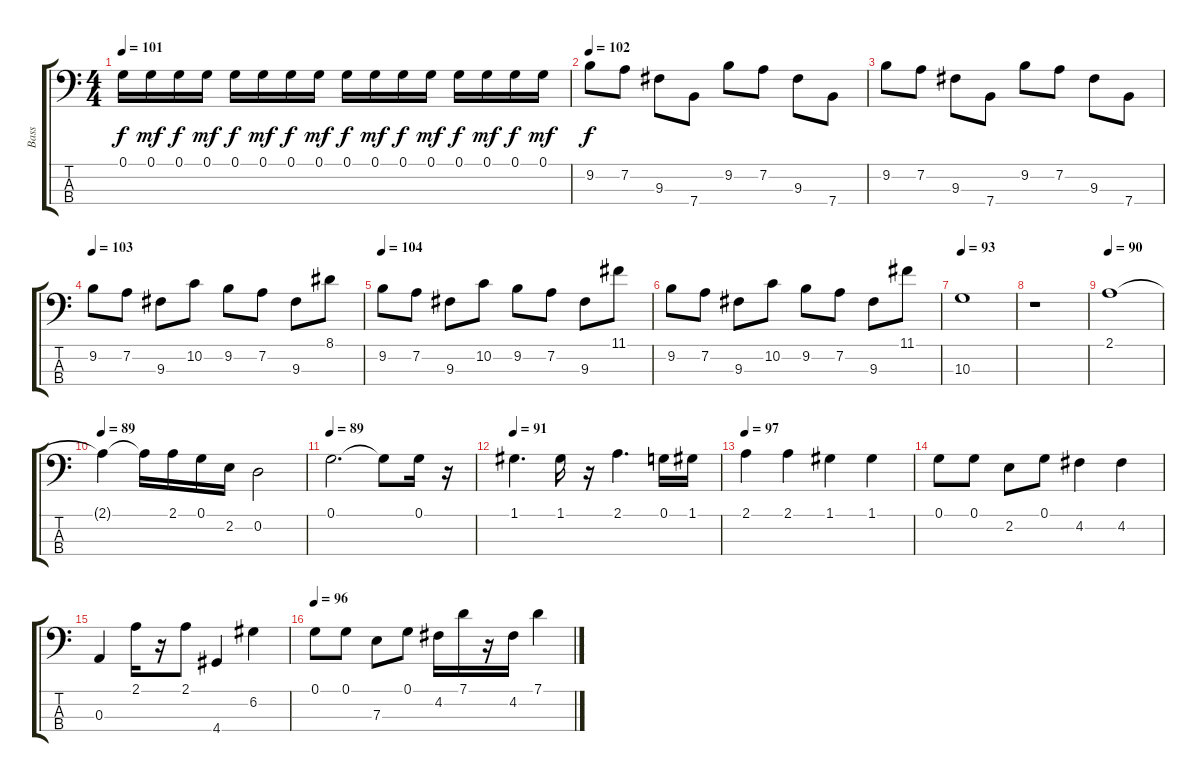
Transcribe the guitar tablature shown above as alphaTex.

\track ("Bass" "Bass") {instrument electricbassfinger}
\staff {score tabs}
\tuning (G2 D2 A1 E1) {hide}
\ts (4 4)
\tempo 101
\clef f4
\ks c
0.1.16{dy f} 0.1.16{dy mf} 0.1.16{dy f} 0.1.16{dy mf} 0.1.16{dy f} 0.1.16{dy mf} 0.1.16{dy f} 0.1.16{dy mf} 0.1.16{dy f} 0.1.16{dy mf} 0.1.16{dy f} 0.1.16{dy mf} 0.1.16{dy f} 0.1.16{dy mf} 0.1.16{dy f} 0.1.16{dy mf} |
\tempo 102
9.2.8{dy f} 7.2.8 9.3.8 7.4.8 9.2.8 7.2.8 9.3.8 7.4.8 |
9.2.8 7.2.8 9.3.8 7.4.8 9.2.8 7.2.8 9.3.8 7.4.8 |
\tempo 103
9.2.8 7.2.8 9.3.8 10.2.8 9.2.8 7.2.8 9.3.8 8.1.8 |
\tempo 104
9.2.8 7.2.8 9.3.8 10.2.8 9.2.8 7.2.8 9.3.8 11.1.8 |
9.2.8 7.2.8 9.3.8 10.2.8 9.2.8 7.2.8 9.3.8 11.1.8 |
\tempo 93
10.3.1 |
r.1 |
\tempo 90
2.1.1 |
\tempo 89
2.1{t}.4 2.1{t}.16 2.1.16 0.1.16 2.2.16 0.2.2 |
\tempo 89
0.1.2{d} 0.1{t}.8 0.1.16 r.16 |
\tempo 91
1.1.4{d} 1.1.16 r.16 2.1.4{d} 0.1.16 1.1.16 |
\tempo 97
2.1.4 2.1.4 1.1.4 1.1.4 |
0.1.8 0.1.8 2.2.8 0.1.8 4.2.4 4.2.4 |
0.3.4 2.1.16 r.16 2.1.8 4.4.4 6.2.4 |
\tempo 96
0.1.8 0.1.8 7.3.8 0.1.8 4.2.16 7.1.16 r.16 4.2.16 7.1.4
